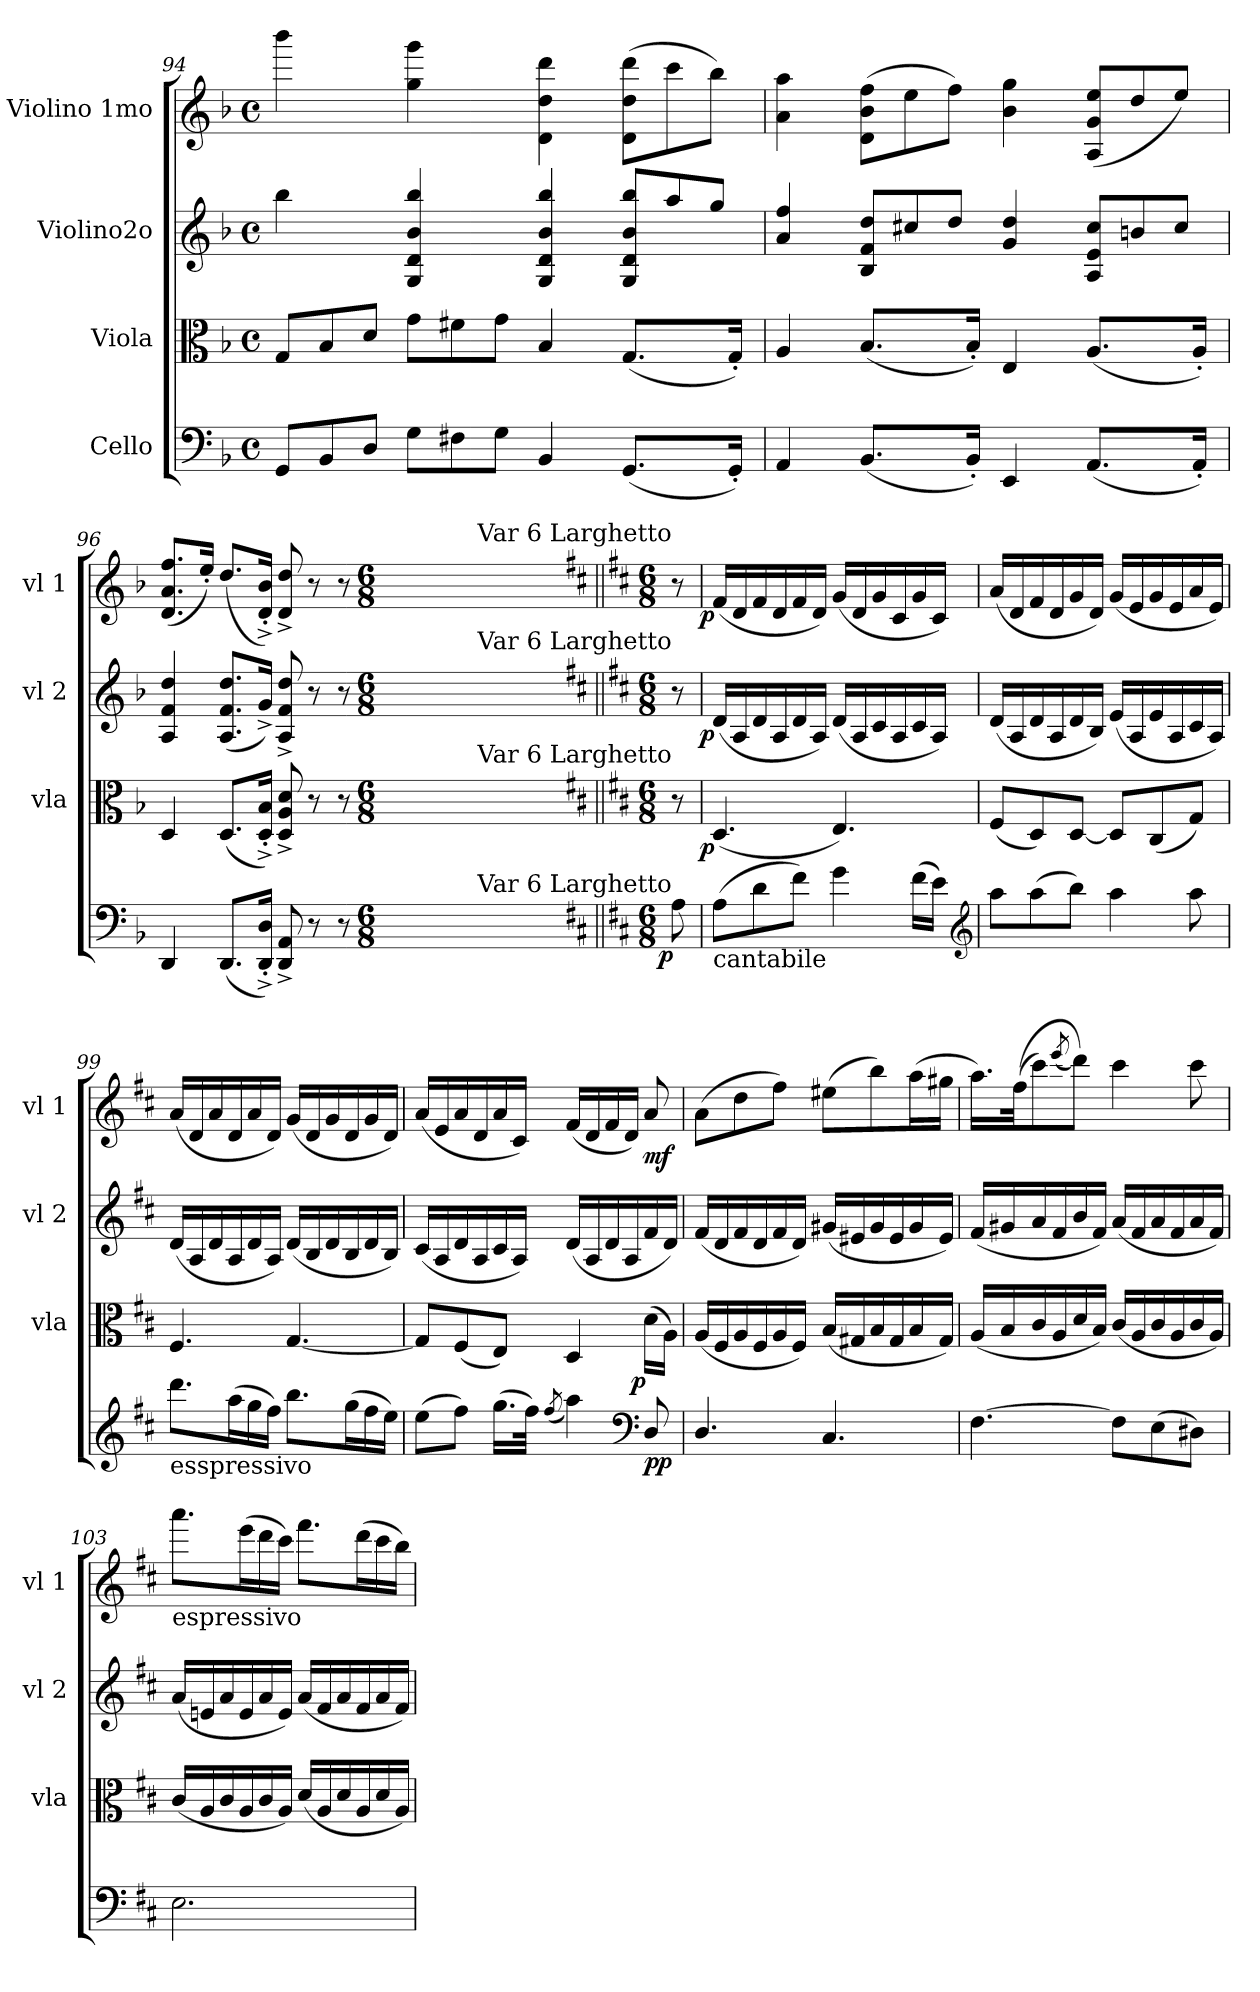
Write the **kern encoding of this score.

**kern	**dynam	**kern	**dynam	**kern	**dynam	**kern	**dynam
*part4	*part4	*part3	*part3	*part2	*part2	*part1	*part1
*staff4	*staff4	*staff3	*staff3	*staff2	*staff2	*staff1	*staff1
*I"Cello	*	*I"Viola	*	*I"Violino2o	*	*I"Violino 1mo	*
*	*	*I'vla	*	*I'vl 2	*	*I'vl 1	*
*clefF4	*	*clefC3	*	*clefG2	*	*clefG2	*
*k[b-]	*	*k[b-]	*	*k[b-]	*	*k[b-]	*
*M4/4	*	*M4/4	*	*M4/4	*	*M4/4	*
*met(c)	*	*met(c)	*	*met(c)	*	*met(c)	*
*Xtuplet	*	*Xtuplet	*	*	*	*	*
=94	=94	=94	=94	=94	=94	=94	=94
12GG/L	.	12G/L	.	4bb-\	.	4bbb-\	.
12BB-/	.	12B-/	.	.	.	.	.
12D/J	.	12d/J	.	.	.	.	.
12G\L	.	12g\L	.	4G/ 4d/ 4b-/ 4bb-/	.	4gg\ 4ggg\	.
12F#X\	.	12f#X\	.	.	.	.	.
12G\J	.	12g\J	.	.	.	.	.
4BB-/	.	4B-/	.	4G/ 4d/ 4b-/ 4bb-/	.	4d\ 4dd\ 4ddd\	.
*	*	*	*	*Xtuplet	*	*Xtuplet	*
(8.GG/L	.	(8.G/L	.	12G/ 12d/ 12b-/ 12bb-/L	.	(12d\ 12dd\ 12ddd\L	.
.	.	.	.	12aa/	.	12ccc\	.
.	.	.	.	12gg/J	.	12bb-\J)	.
16GG'/Jk)	.	16G'/Jk)	.	.	.	.	.
=95	=95	=95	=95	=95	=95	=95	=95
4AA/	.	4A/	.	4a/ 4ff/	.	4a\ 4aa\	.
(8.BB-/L	.	(8.B-/L	.	12B-/ 12f/ 12dd/L	.	(12d\ 12b-\ 12ff\L	.
.	.	.	.	12cc#X/	.	12ee\	.
.	.	.	.	12dd/J	.	12ff\J)	.
16BB-'/Jk)	.	16B-'/Jk)	.	.	.	.	.
4EE/	.	4E/	.	4g/ 4dd/	.	4b-\ 4gg\	.
(8.AA/L	.	(8.A/L	.	12A/ 12e/ 12cc#/L	.	(12A/ 12g/ 12ee/L	.
.	.	.	.	12bn/	.	12dd/	.
.	.	.	.	12cc#/J	.	12ee/J)	.
16AA'/Jk)	.	16A'/Jk)	.	.	.	.	.
=96	=96	=96	=96	=96	=96	=96	=96
4DD/	.	4D/	.	4A/ 4f/ 4dd/	.	(8.d/ 8.a/ 8.ff/L	.
.	.	.	.	.	.	16ee'/Jk)	.
(8.DD/L	.	(8.D/L	.	(8.A/ 8.f/ 8.dd/L	.	(8.dd/L	.
16DD'^>/ 16D'^>/Jk)	.	16D'^/ 16B-'^/Jk)	.	16g^>/Jk)	.	16d'^>/ 16b-'^>/Jk)	.
8DD^>/ 8AA^>/	.	8D^/ 8A^/ 8d^/	.	8A^>/ 8f^>/ 8dd^>/	.	8d^>/ 8dd^>/	.
8r	.	8r	.	8r	.	8r	.
8r	.	8r	.	8r	.	8r	.
*k[f#c#]	*	*k[f#c#]	*	*k[f#c#]	*	*k[f#c#]	*
*M6/8	*	*M6/8	*	*M6/8	*	*M6/8	*
=||	=||	=||	=||	=||	=||	=||	=||
*k[f#c#]	*	*k[f#c#]	*	*k[f#c#]	*	*k[f#c#]	*
*M6/8	*	*M6/8	*	*M6/8	*	*M6/8	*
!	!	!	!	!	!	!LO:TX:a:rj:t=Var 6 Larghetto	!
!	!	!	!	!LO:TX:a:rj:t=Var 6 Larghetto	!	!	!
!	!	!LO:TX:a:rj:t=Var 6 Larghetto	!	!	!	!	!
!LO:TX:a:rj:t=Var 6 Larghetto	!	!	!	!	!	!	!
!	!LO:DY:rj	!	!	!	!	!	!
8A\	p	8r	.	8r	.	8r	.
=97	=97	=97	=97	=97	=97	=97	=97
!LO:TX:b:t=cantabile	!	!	!	!	!	!	!
!	!	!	!LO:DY:rj	!	!LO:DY:rj	!	!LO:DY:rj
(8A\L	.	(4.D/	p	(16d/LL	p	(16f#/LL	p
.	.	.	.	16A/	.	16d/	.
8d\	.	.	.	16d/	.	16f#/	.
.	.	.	.	16A/	.	16d/	.
8f#\J)	.	.	.	16d/	.	16f#/	.
.	.	.	.	16A/JJ)	.	16d/JJ)	.
4g\	.	4.E/)	.	(16d/LL	.	(16g/LL	.
.	.	.	.	16A/	.	16d/	.
.	.	.	.	16c#/	.	16g/	.
.	.	.	.	16A/	.	16c#/	.
(16f#\LL	.	.	.	16c#/	.	16g/	.
16e\JJ)	.	.	.	16A/JJ)	.	16c#/JJ)	.
*clefG2	*	*	*	*	*	*	*
=98	=98	=98	=98	=98	=98	=98	=98
8aa\L	.	(8F#/L	.	(16d/LL	.	(16a/LL	.
.	.	.	.	16A/	.	16d/	.
(8aa\	.	8D/)	.	16d/	.	16f#/	.
.	.	.	.	16A/	.	16d/	.
8bb\J)	.	[8D/J	.	16d/	.	16g/	.
.	.	.	.	16B/JJ)	.	16d/JJ)	.
4aa\	.	8D/L]	.	(16e/LL	.	(16g/LL	.
.	.	.	.	16A/	.	16e/	.
.	.	(8C#/	.	16e/	.	16g/	.
.	.	.	.	16A/	.	16e/	.
8aa\	.	8G/J)	.	16c#/	.	16a/	.
.	.	.	.	16A/JJ)	.	16e/JJ)	.
=99	=99	=99	=99	=99	=99	=99	=99
!LO:TX:b:t=esspressivo	!	!	!	!	!	!	!
8.ddd\L	.	4.F#/	.	(16d/LL	.	(16a/LL	.
.	.	.	.	16A/	.	16d/	.
.	.	.	.	16d/	.	16a/	.
(16aa\L	.	.	.	16A/	.	16d/	.
16gg\	.	.	.	16d/	.	16a/	.
16ff#\JJ)	.	.	.	16A/JJ)	.	16d/JJ)	.
8.bb\L	.	[4.G/	.	(16d/LL	.	(16g/LL	.
.	.	.	.	16B/	.	16d/	.
.	.	.	.	16d/	.	16g/	.
(16gg\L	.	.	.	16B/	.	16d/	.
16ff#\	.	.	.	16d/	.	16g/	.
16ee\JJ)	.	.	.	16B/JJ)	.	16d/JJ)	.
=100	=100	=100	=100	=100	=100	=100	=100
(8ee\L	.	8G/L]	.	(16c#/LL	.	(16a/LL	.
.	.	.	.	16A/	.	16e/	.
8ff#\J)	.	(8F#/	.	16d/	.	16a/	.
.	.	.	.	16A/	.	16d/	.
(16.gg\LL	.	8E/J)	.	16c#/	.	16a/	.
.	.	.	.	16A/JJ)	.	16c#/JJ)	.
32ff#\JJk)	.	.	.	.	.	.	.
(8qff#/	.	.	.	.	.	.	.
4aa\)	.	4D/	.	(16d/LL	.	(16f#/LL	.
.	.	.	.	16A/	.	16d/	.
.	.	.	.	16d/	.	16f#/	.
.	.	.	.	16A/	.	16d/JJ)	.
*clefF4	*	*	*	*	*	*	*
!	!	!	!LO:DY:rj	!	!	!	!
8D/	pp	(16d\LL	p	16f#/	.	8a/	mf
.	.	16A\JJ)	.	16d/JJ)	.	.	.
=101	=101	=101	=101	=101	=101	=101	=101
4.D/	.	(16A/LL	.	(16f#/LL	.	(8a\L	.
.	.	16F#/	.	16d/	.	.	.
.	.	16A/	.	16f#/	.	8dd\	.
.	.	16F#/	.	16d/	.	.	.
.	.	16A/	.	16f#/	.	8ff#\J)	.
.	.	16F#/JJ)	.	16d/JJ)	.	.	.
4.C#/	.	(16B/LL	.	(16g#X/LL	.	(8ee#X\L	.
.	.	16G#X/	.	16e#X/	.	.	.
.	.	16B/	.	16g#/	.	8bb\)	.
.	.	16G#/	.	16e#/	.	.	.
.	.	16B/	.	16g#/	.	(16aa\L	.
.	.	16G#/JJ)	.	16e#/JJ)	.	16gg#X\JJ	.
=102	=102	=102	=102	=102	=102	=102	=102
[4.F#\	.	(16A/LL	.	(16f#/LL	.	16.aa\LL)	.
.	.	16B/	.	16g#X/	.	.	.
.	.	.	.	.	.	((32ff#\JK	.
.	.	16c#/	.	16a/	.	8ccc#\)	.
.	.	16A/	.	16f#/	.	.	.
.	.	.	.	.	.	(8qeee/	.
.	.	16d/	.	16b/	.	8ddd\J))	.
.	.	16B/JJ)	.	16f#/JJ)	.	.	.
8F#\L]	.	(16c#/LL	.	(16a/LL	.	4ccc#\	.
.	.	16A/	.	16f#/	.	.	.
(8E\	.	16c#/	.	16a/	.	.	.
.	.	16A/	.	16f#/	.	.	.
8D#X\J)	.	16c#/	.	16a/	.	8ccc#\	.
.	.	16A/JJ)	.	16f#/JJ)	.	.	.
=103	=103	=103	=103	=103	=103	=103	=103
!	!	!	!	!	!	!LO:TX:b:t=espressivo	!
2.E\	.	(16c#/LL	.	(16a/LL	.	8.aaa\L	.
.	.	16A/	.	16en/	.	.	.
.	.	16c#/	.	16a/	.	.	.
.	.	16A/	.	16e/	.	(16eee\L	.
.	.	16c#/	.	16a/	.	16ddd\	.
.	.	16A/JJ)	.	16e/JJ)	.	16ccc#\JJ)	.
.	.	(16d/LL	.	(16a/LL	.	8.fff#\L	.
.	.	16A/	.	16f#/	.	.	.
.	.	16d/	.	16a/	.	.	.
.	.	16A/	.	16f#/	.	(16ddd\L	.
.	.	16d/	.	16a/	.	16ccc#\	.
.	.	16A/JJ)	.	16f#/JJ)	.	16bb\JJ)	.
=	=	=	=	=	=	=	=
*-	*-	*-	*-	*-	*-	*-	*-
